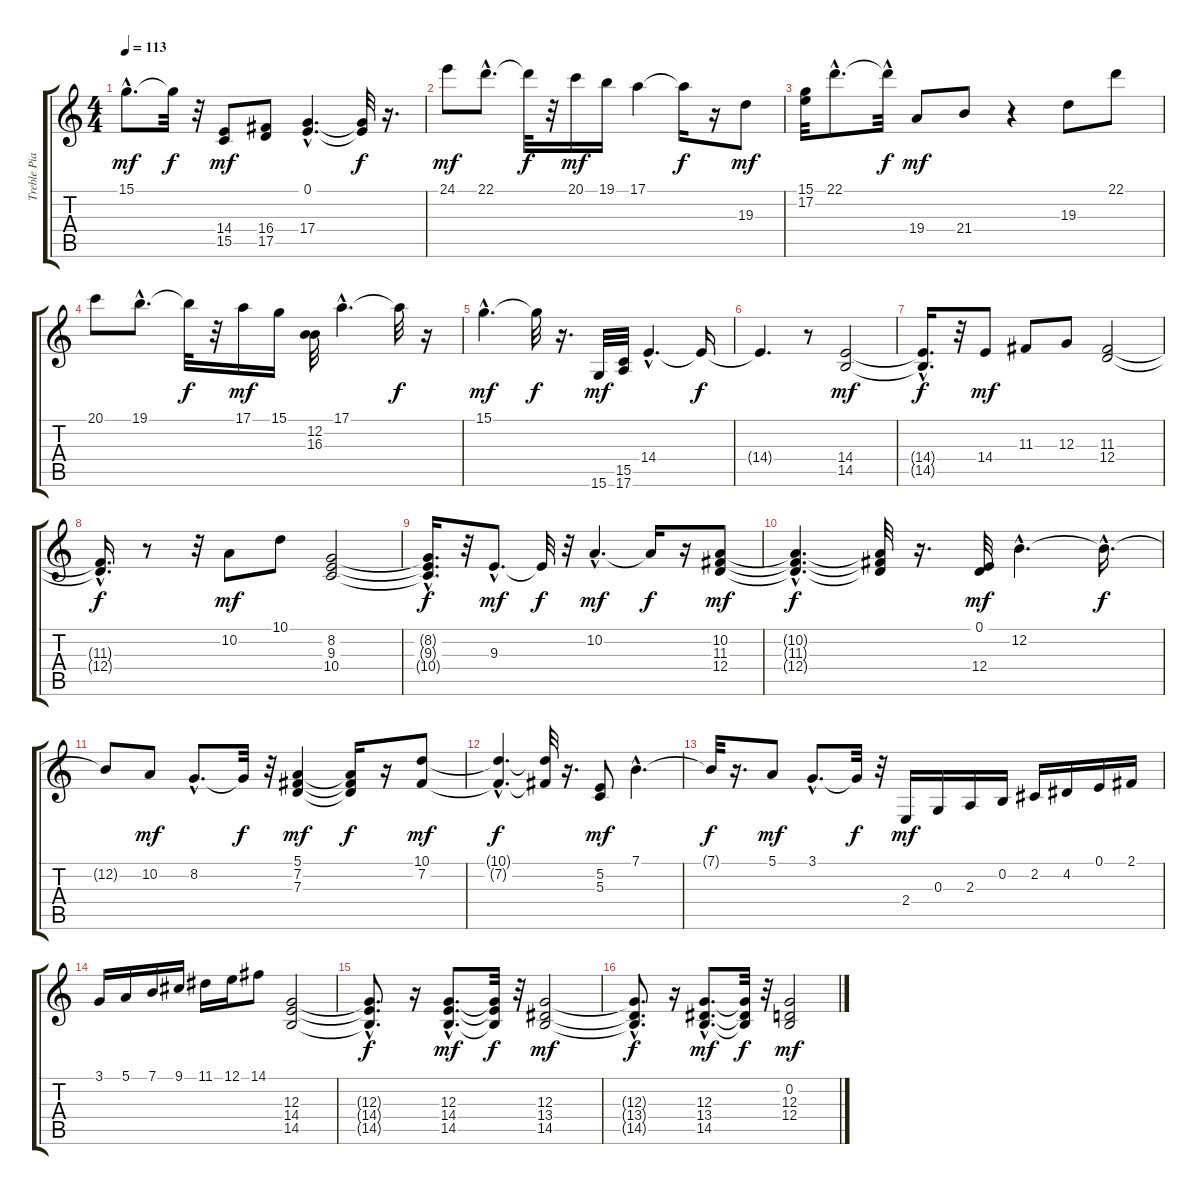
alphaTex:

\track ("Treble Piano" "Treble Pia") {instrument acousticgrandpiano}
\staff {score tabs}
\tuning (E4 B3 G3 D3 A2 E2) {hide}
\ts (4 4)
\tempo 113
\clef g2
\ks c
15.1{hac}.8{d dy mf} 15.1{t}.32{dy f} r.32 (14.4 15.5).8{dy mf} (16.4 17.5).8 (0.1{hac} 17.4{hac}).4{d} (0.1{t} 17.4{t}).32{dy f} r.16{d} |
24.1.8{dy mf} 22.1{hac}.8{d} 22.1{t}.32{dy f} r.32 20.1.16{dy mf} 19.1.16 17.1.4 17.1{t}.16{dy f} r.16 19.3.8{dy mf} |
(15.1 17.2).32 22.1{hac}.8{d} 22.1{hac t}.32{dy f} 19.4.8{dy mf} 21.4.8 r.4 19.3.8 22.1.8 |
20.1.8 19.1{hac}.8{d} 19.1{t}.32{dy f} r.32 17.1.16{dy mf} 15.1.16 (12.2 16.3).32 17.1{hac}.4{d} 17.1{t}.32{dy f} r.16 |
15.1{hac}.4{d dy mf} 15.1{t}.32{dy f} r.16{d} 15.6.32{dy mf} (15.5 17.6).32 14.4{hac}.4{d} 14.4{t}.16{dy f} |
14.4{t}.4{d} r.8 (14.4 14.5).2{dy mf} |
(14.4{hac t} 14.5{hac t}).16{d dy f} r.32 14.4.8{dy mf} 11.3.8 12.3.8 (11.3 12.4).2 |
(11.3{hac t} 12.4{hac t}).16{d dy f} r.8 r.32 10.2.8{dy mf} 10.1.8 (8.2 9.3 10.4).2 |
(8.2{hac t} 9.3{hac t} 10.4{hac t}).16{d dy f} r.32 9.3{hac}.8{d dy mf} 9.3{t}.32{dy f} r.32 10.2{hac}.4{d dy mf} 10.2{t}.16{dy f} r.16 (10.2 11.3 12.4).8{dy mf} |
(10.2{hac t} 11.3{hac t} 12.4{hac t}).4{d dy f} (10.2{t} 11.3{t} 12.4{t}).32 r.16{d} (0.1 12.4).32{dy mf} 12.2{hac}.4{d} 12.2{hac t}.16{d dy f} |
12.2{t}.8 10.2.8{dy mf} 8.2{hac}.8{d} 8.2{t}.32{dy f} r.32 (5.1 7.2 7.3).4{dy mf} (5.1{t} 7.2{t} 7.3{t}).16{dy f} r.16 (10.1 7.2).8{dy mf} |
(10.1{hac t} 7.2{hac t}).4{d dy f} (10.1{t} 7.2{t}).32 r.16{d} (5.2 5.3).8{dy mf} 7.1{hac}.4{d} |
7.1{t}.32{dy f} r.16{d} 5.1.8{dy mf} 3.1{hac}.8{d} 3.1{t}.32{dy f} r.32 2.4.16{dy mf} 0.3.16 2.3.16 0.2.16 2.2.16 4.2.16 0.1.16 2.1.16 |
3.1.16 5.1.16 7.1.16 9.1.16 11.1.16 12.1.16 14.1.8 (12.3 14.4 14.5).2 |
(12.3{hac t} 14.4{hac t} 14.5{hac t}).8{d dy f} r.16 (12.3{hac} 14.4{hac} 14.5{hac}).8{d dy mf} (12.3{t} 14.4{t} 14.5{t}).32{dy f} r.32 (12.3 13.4 14.5).2{dy mf} |
(12.3{hac t} 13.4{hac t} 14.5{hac t}).8{d dy f} r.16 (12.3{hac} 13.4{hac} 14.5{hac}).8{d dy mf} (12.3{t} 13.4{t} 14.5{t}).32{dy f} r.32 (0.2 12.3 12.4).2{dy mf}
